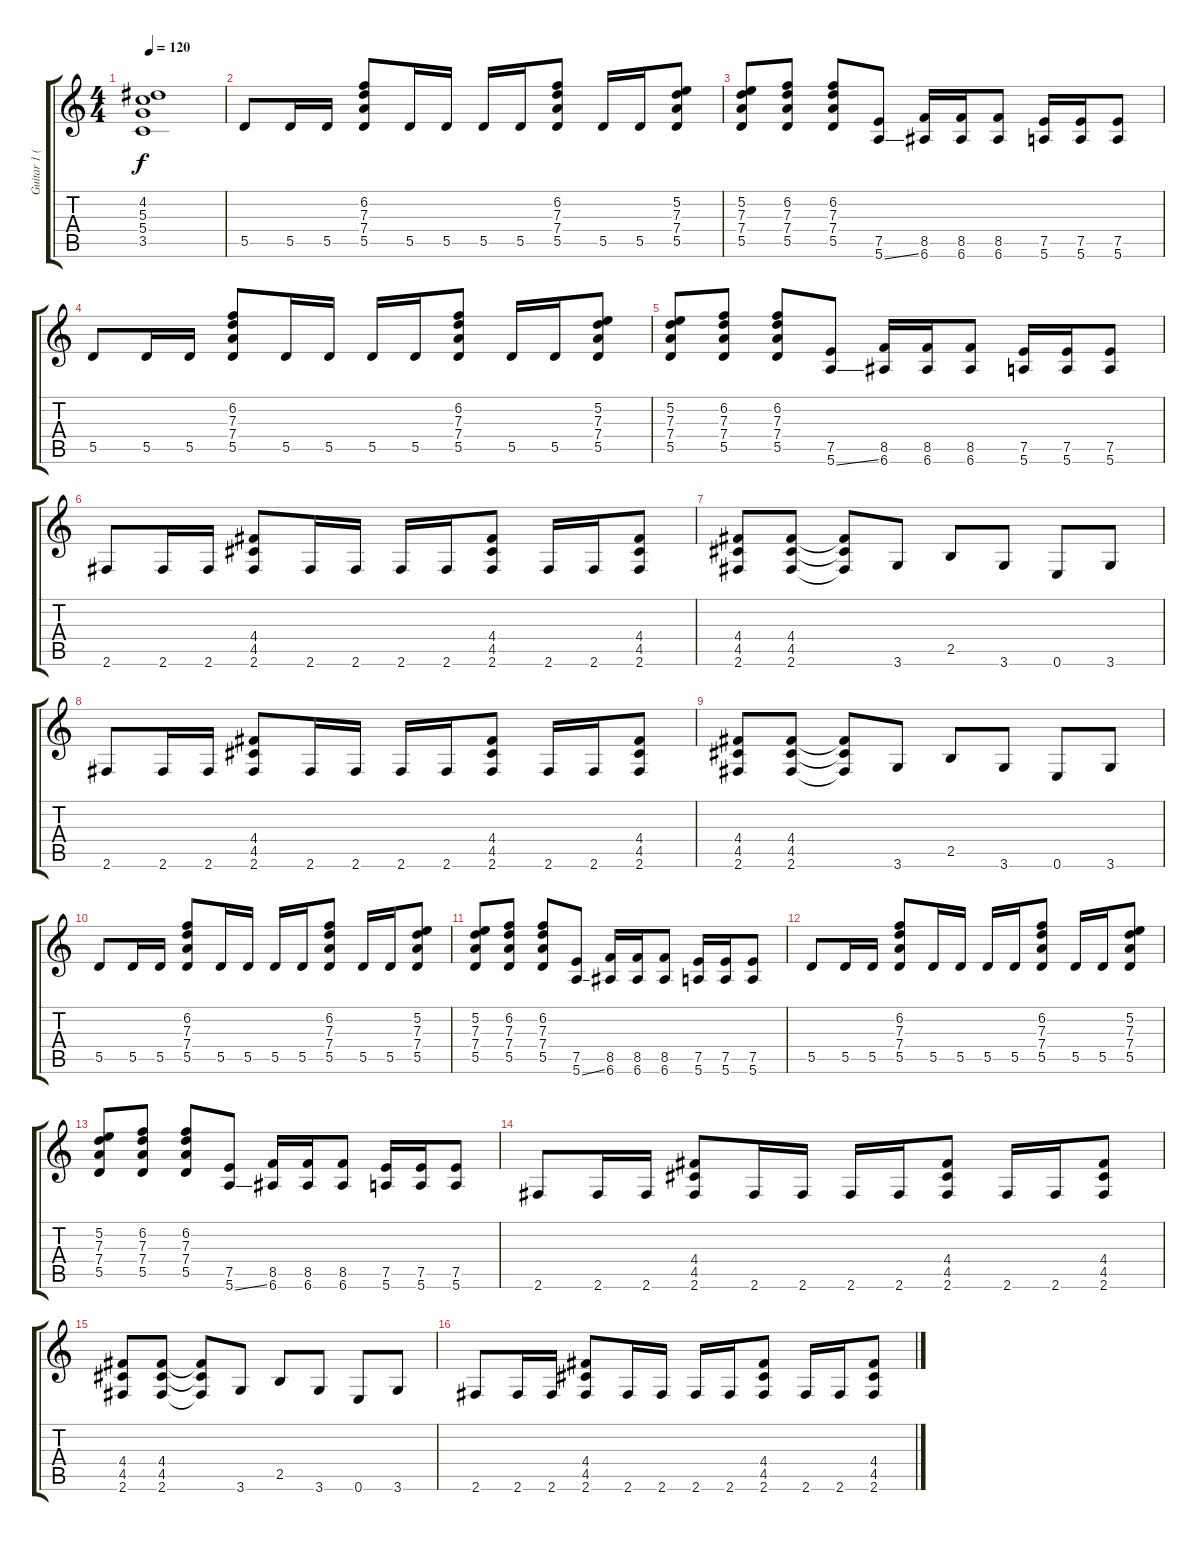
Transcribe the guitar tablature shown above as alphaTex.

\track ("Guitar 1 (Christofer Johnsson)" "Guitar 1 (") {instrument distortionguitar}
\staff {score tabs}
\tuning (E4 B3 G3 D3 A2 E2) {hide}
\ts (4 4)
\tempo 120
\clef g2
\ks c
(4.2{t} 5.3{t} 5.4{t} 3.5{t}).1{dy f} |
5.5.8 5.5.16 5.5.16 (6.2 7.3 7.4 5.5).8 5.5.16 5.5.16 5.5.16 5.5.16 (6.2 7.3 7.4 5.5).8 5.5.16 5.5.16 (5.2 7.3 7.4 5.5).8 |
(5.2 7.3 7.4 5.5).8 (6.2 7.3 7.4 5.5).8 (6.2 7.3 7.4 5.5).8 (7.5 5.6{ss}).8 (8.5 6.6).16 (8.5 6.6).16 (8.5 6.6).8 (7.5 5.6).16 (7.5 5.6).16 (7.5 5.6).8 |
5.5.8 5.5.16 5.5.16 (6.2 7.3 7.4 5.5).8 5.5.16 5.5.16 5.5.16 5.5.16 (6.2 7.3 7.4 5.5).8 5.5.16 5.5.16 (5.2 7.3 7.4 5.5).8 |
(5.2 7.3 7.4 5.5).8 (6.2 7.3 7.4 5.5).8 (6.2 7.3 7.4 5.5).8 (7.5 5.6{ss}).8 (8.5 6.6).16 (8.5 6.6).16 (8.5 6.6).8 (7.5 5.6).16 (7.5 5.6).16 (7.5 5.6).8 |
2.6.8 2.6.16 2.6.16 (4.4 4.5 2.6).8 2.6.16 2.6.16 2.6.16 2.6.16 (4.4 4.5 2.6).8 2.6.16 2.6.16 (4.4 4.5 2.6).8 |
(4.4 4.5 2.6).8 (4.4 4.5 2.6).8 (4.4{t} 4.5{t} 2.6{t}).8 3.6.8 2.5.8 3.6.8 0.6.8 3.6.8 |
2.6.8 2.6.16 2.6.16 (4.4 4.5 2.6).8 2.6.16 2.6.16 2.6.16 2.6.16 (4.4 4.5 2.6).8 2.6.16 2.6.16 (4.4 4.5 2.6).8 |
(4.4 4.5 2.6).8 (4.4 4.5 2.6).8 (4.4{t} 4.5{t} 2.6{t}).8 3.6.8 2.5.8 3.6.8 0.6.8 3.6.8 |
5.5.8 5.5.16 5.5.16 (6.2 7.3 7.4 5.5).8 5.5.16 5.5.16 5.5.16 5.5.16 (6.2 7.3 7.4 5.5).8 5.5.16 5.5.16 (5.2 7.3 7.4 5.5).8 |
(5.2 7.3 7.4 5.5).8 (6.2 7.3 7.4 5.5).8 (6.2 7.3 7.4 5.5).8 (7.5 5.6{ss}).8 (8.5 6.6).16 (8.5 6.6).16 (8.5 6.6).8 (7.5 5.6).16 (7.5 5.6).16 (7.5 5.6).8 |
5.5.8 5.5.16 5.5.16 (6.2 7.3 7.4 5.5).8 5.5.16 5.5.16 5.5.16 5.5.16 (6.2 7.3 7.4 5.5).8 5.5.16 5.5.16 (5.2 7.3 7.4 5.5).8 |
(5.2 7.3 7.4 5.5).8 (6.2 7.3 7.4 5.5).8 (6.2 7.3 7.4 5.5).8 (7.5 5.6{ss}).8 (8.5 6.6).16 (8.5 6.6).16 (8.5 6.6).8 (7.5 5.6).16 (7.5 5.6).16 (7.5 5.6).8 |
2.6.8 2.6.16 2.6.16 (4.4 4.5 2.6).8 2.6.16 2.6.16 2.6.16 2.6.16 (4.4 4.5 2.6).8 2.6.16 2.6.16 (4.4 4.5 2.6).8 |
(4.4 4.5 2.6).8 (4.4 4.5 2.6).8 (4.4{t} 4.5{t} 2.6{t}).8 3.6.8 2.5.8 3.6.8 0.6.8 3.6.8 |
2.6.8 2.6.16 2.6.16 (4.4 4.5 2.6).8 2.6.16 2.6.16 2.6.16 2.6.16 (4.4 4.5 2.6).8 2.6.16 2.6.16 (4.4 4.5 2.6).8
